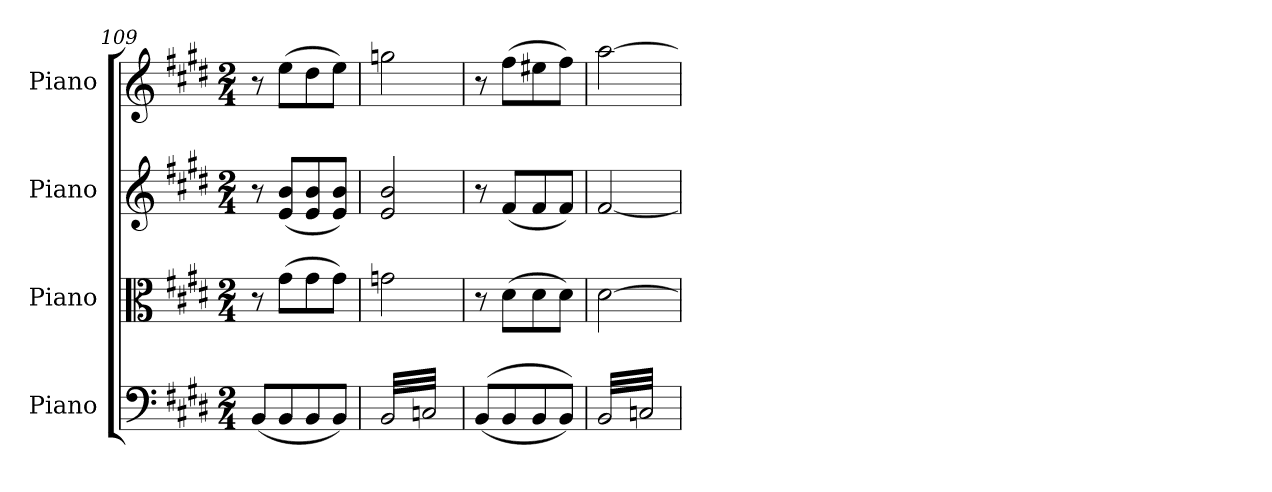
**kern	**kern	**kern	**kern
*part4	*part3	*part2	*part1
*staff4	*staff3	*staff2	*staff1
*I"Piano	*I"Piano	*I"Piano	*I"Piano
*I'Pno	*I'Pno	*I'Pno	*I'Pno
*clefF4	*clefC3	*clefG2	*clefG2
*k[f#c#g#d#]	*k[f#c#g#d#]	*k[f#c#g#d#]	*k[f#c#g#d#]
*M2/4	*M2/4	*M2/4	*M2/4
=109	=109	=109	=109
(8BB/L	8r	8r	8r
8BB/	(8g#\L	(8e/ 8b/L	(8ee\L
8BB/	8g#\	8e/ 8b/	8dd#\
8BB/J)	8g#\J)	8e/ 8b/J)	8ee\J)
=110	=110	=110	=110
*tremolo	*	*	*
32BB/LLL	2gn\	2e/ 2b/	2ggn\
32Cn/	.	.	.
32BB/	.	.	.
32Cn/	.	.	.
32BB/	.	.	.
32Cn/	.	.	.
32BB/	.	.	.
32Cn/	.	.	.
32BB/	.	.	.
32Cn/	.	.	.
32BB/	.	.	.
32Cn/	.	.	.
32BB/	.	.	.
32Cn/	.	.	.
32BB/	.	.	.
32Cn/JJJ	.	.	.
*Xtremolo	*	*	*
=111	=111	=111	=111
((8BB/L	8r	8r	8r
.	.	.	.
.	.	.	.
.	.	.	.
8BB/	(8d#\L	(8f#/L	(8ff#\L
.	.	.	.
.	.	.	.
.	.	.	.
8BB/	8d#\	8f#/	8ee#X\
8BB/J))	8d#\J)	8f#/J)	8ff#\J)
=112	=112	=112	=112
*tremolo	*	*	*
32BB/LLL	[2d#\	[2f#/	[2aa\
32Cn/	.	.	.
32BB/	.	.	.
32Cn/	.	.	.
32BB/	.	.	.
32Cn/	.	.	.
32BB/	.	.	.
32Cn/	.	.	.
32BB/	.	.	.
32Cn/	.	.	.
32BB/	.	.	.
32Cn/	.	.	.
32BB/	.	.	.
32Cn/	.	.	.
32BB/	.	.	.
32Cn/JJJ	.	.	.
*Xtremolo	*	*	*
.	.	.	.
.	.	.	.
.	.	.	.
.	.	.	.
.	.	.	.
.	.	.	.
.	.	.	.
.	.	.	.
=	=	=	=
*-	*-	*-	*-
